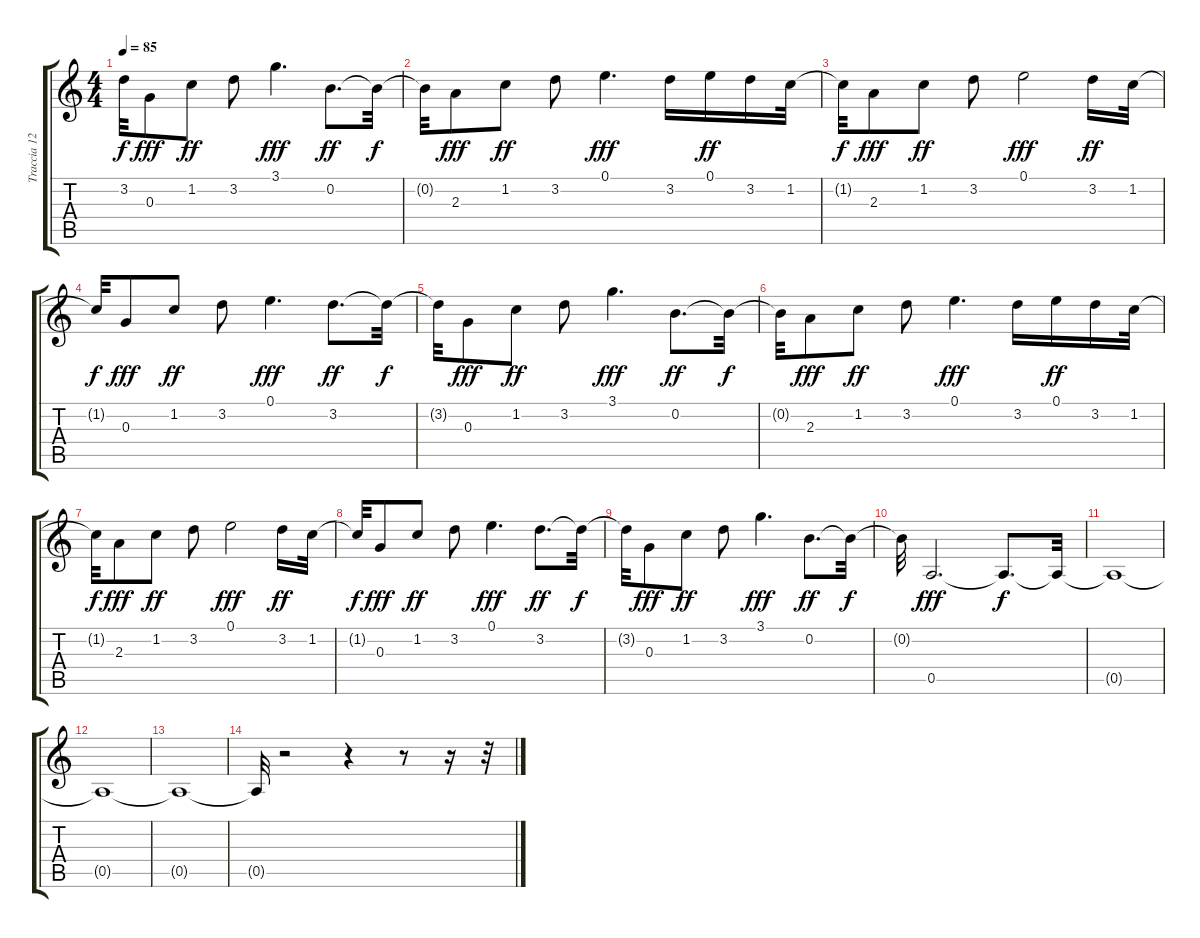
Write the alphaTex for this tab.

\track ("Traccia 12" "Traccia 12") {instrument overdrivenguitar}
\staff {score tabs}
\tuning (E4 B3 G3 D3 A2 E2) {hide}
\ts (4 4)
\tempo 85
\clef g2
\ks c
3.2{t}.32{dy f} 0.3.8{dy fff} 1.2.8{dy ff} 3.2.8 3.1.4{d dy fff} 0.2.8{d dy ff} 0.2{t}.32{dy f} |
0.2{t}.32 2.3.8{dy fff} 1.2.8{dy ff} 3.2.8 0.1.4{d dy fff} 3.2.16 0.1.16{dy ff} 3.2.16 1.2.32 |
1.2{t}.32{dy f} 2.3.8{dy fff} 1.2.8{dy ff} 3.2.8 0.1.2{dy fff} 3.2.16{dy ff} 1.2.32 |
1.2{t}.32{dy f} 0.3.8{dy fff} 1.2.8{dy ff} 3.2.8 0.1.4{d dy fff} 3.2.8{d dy ff} 3.2{t}.32{dy f} |
3.2{t}.32 0.3.8{dy fff} 1.2.8{dy ff} 3.2.8 3.1.4{d dy fff} 0.2.8{d dy ff} 0.2{t}.32{dy f} |
0.2{t}.32 2.3.8{dy fff} 1.2.8{dy ff} 3.2.8 0.1.4{d dy fff} 3.2.16 0.1.16{dy ff} 3.2.16 1.2.32 |
1.2{t}.32{dy f} 2.3.8{dy fff} 1.2.8{dy ff} 3.2.8 0.1.2{dy fff} 3.2.16{dy ff} 1.2.32 |
1.2{t}.32{dy f} 0.3.8{dy fff} 1.2.8{dy ff} 3.2.8 0.1.4{d dy fff} 3.2.8{d dy ff} 3.2{t}.32{dy f} |
3.2{t}.32 0.3.8{dy fff} 1.2.8{dy ff} 3.2.8 3.1.4{d dy fff} 0.2.8{d dy ff} 0.2{t}.32{dy f} |
0.2{t}.32 0.5.2{d dy fff} 0.5{t}.8{d dy f} 0.5{t}.32 |
0.5{t}.1 |
0.5{t}.1 |
0.5{t}.1 |
0.5{t}.32 r.2 r.4 r.8 r.16 r.32
